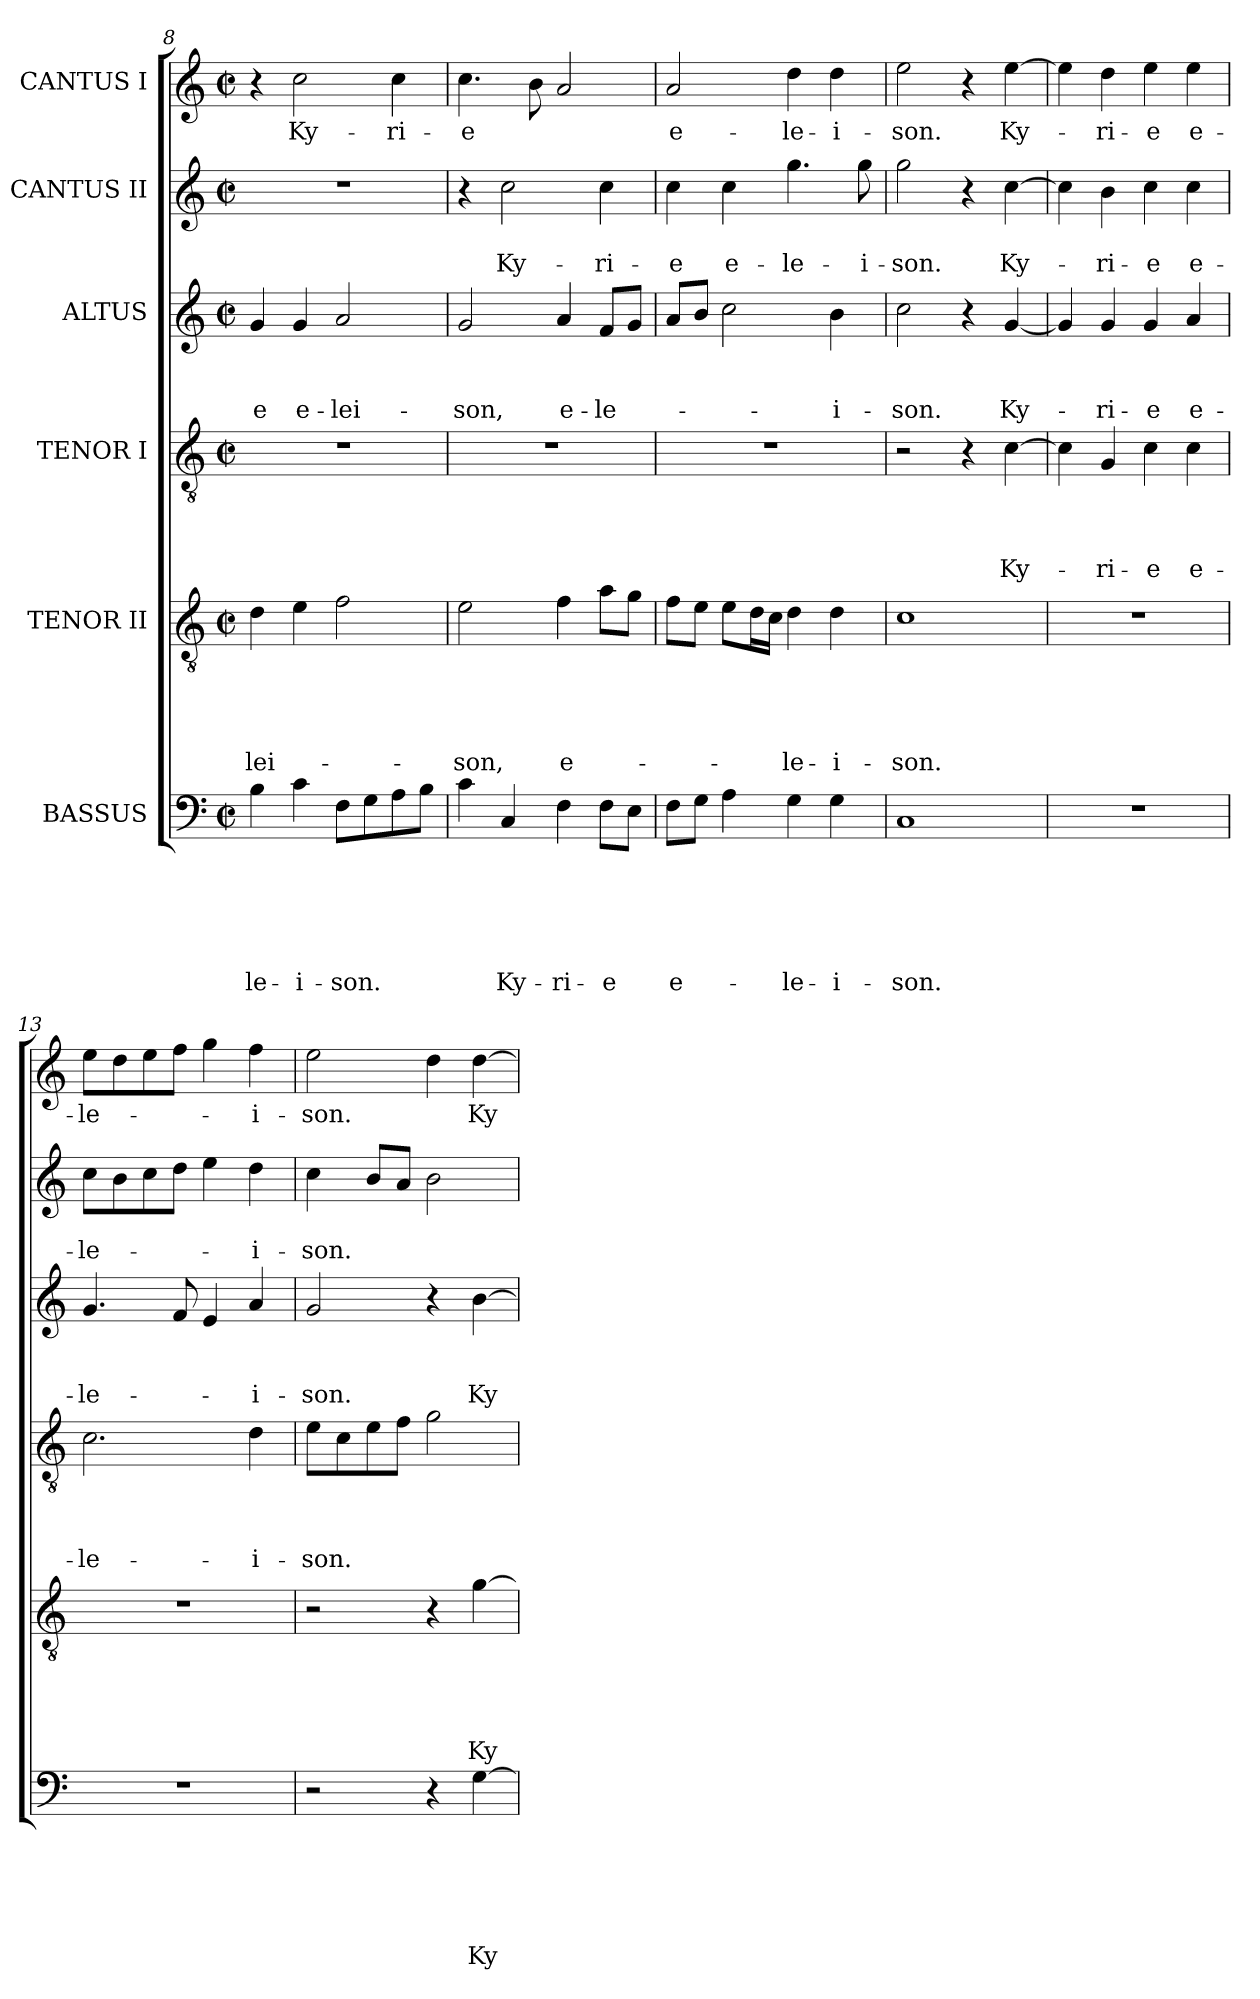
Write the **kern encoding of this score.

**kern	**text	**text	**text	**text	**text	**text	**kern	**text	**text	**text	**text	**text	**kern	**text	**text	**text	**text	**kern	**text	**text	**text	**kern	**text	**text	**kern	**text
*part6	*part6	*part6	*part6	*part6	*part6	*part6	*part5	*part5	*part5	*part5	*part5	*part5	*part4	*part4	*part4	*part4	*part4	*part3	*part3	*part3	*part3	*part2	*part2	*part2	*part1	*part1
*staff6	*staff6	*staff6	*staff6	*staff6	*staff6	*staff6	*staff5	*staff5	*staff5	*staff5	*staff5	*staff5	*staff4	*staff4	*staff4	*staff4	*staff4	*staff3	*staff3	*staff3	*staff3	*staff2	*staff2	*staff2	*staff1	*staff1
*I"BASSUS	*	*	*	*	*	*	*I"TENOR II	*	*	*	*	*	*I"TENOR I	*	*	*	*	*I"ALTUS	*	*	*	*I"CANTUS II	*	*	*I"CANTUS I	*
*clefF4	*	*	*	*	*	*	*clefGv2	*	*	*	*	*	*clefGv2	*	*	*	*	*clefG2	*	*	*	*clefG2	*	*	*clefG2	*
*k[]	*	*	*	*	*	*	*k[]	*	*	*	*	*	*k[]	*	*	*	*	*k[]	*	*	*	*k[]	*	*	*k[]	*
*C:	*	*	*	*	*	*	*C:	*	*	*	*	*	*C:	*	*	*	*	*C:	*	*	*	*C:	*	*	*C:	*
*M2/2	*	*	*	*	*	*	*M2/2	*	*	*	*	*	*M2/2	*	*	*	*	*M2/2	*	*	*	*M2/2	*	*	*M2/2	*
*met(c|)	*	*	*	*	*	*	*met(c|)	*	*	*	*	*	*met(c|)	*	*	*	*	*met(c|)	*	*	*	*met(c|)	*	*	*met(c|)	*
=8	=8	=8	=8	=8	=8	=8	=8	=8	=8	=8	=8	=8	=8	=8	=8	=8	=8	=8	=8	=8	=8	=8	=8	=8	=8	=8
4B\	.	.	.	.	.	-le-	4d\	.	.	.	.	-lei-	1r	.	.	.	.	4g/	.	.	-e	1r	.	.	4r	.
4c\	.	.	.	.	.	-i-	4e\	.	.	.	.	.	.	.	.	.	.	4g/	.	.	e-	.	.	.	2cc\	Ky-
8F\L	.	.	.	.	.	-son.	2f\	.	.	.	.	.	.	.	.	.	.	2a/	.	.	-lei-	.	.	.	.	.
8G\	.	.	.	.	.	.	.	.	.	.	.	.	.	.	.	.	.	.	.	.	.	.	.	.	.	.
8A\	.	.	.	.	.	.	.	.	.	.	.	.	.	.	.	.	.	.	.	.	.	.	.	.	4cc\	-ri-
8B\J	.	.	.	.	.	.	.	.	.	.	.	.	.	.	.	.	.	.	.	.	.	.	.	.	.	.
=9	=9	=9	=9	=9	=9	=9	=9	=9	=9	=9	=9	=9	=9	=9	=9	=9	=9	=9	=9	=9	=9	=9	=9	=9	=9	=9
4c\	.	.	.	.	.	.	2e\	.	.	.	.	-son,	1r	.	.	.	.	2g/	.	.	-son,	4r	.	.	4.cc\	-e
4C/	.	.	.	.	.	Ky-	.	.	.	.	.	.	.	.	.	.	.	.	.	.	.	2cc\	.	Ky-	.	.
.	.	.	.	.	.	.	.	.	.	.	.	.	.	.	.	.	.	.	.	.	.	.	.	.	8b\	.
4F\	.	.	.	.	.	-ri-	4f\	.	.	.	.	e-	.	.	.	.	.	4a/	.	.	e-	.	.	.	2a/	.
8F\L	.	.	.	.	.	-e	8a\L	.	.	.	.	.	.	.	.	.	.	8f/L	.	.	-le-	4cc\	.	-ri-	.	.
8E\J	.	.	.	.	.	.	8g\J	.	.	.	.	.	.	.	.	.	.	8g/J	.	.	.	.	.	.	.	.
=10	=10	=10	=10	=10	=10	=10	=10	=10	=10	=10	=10	=10	=10	=10	=10	=10	=10	=10	=10	=10	=10	=10	=10	=10	=10	=10
8F\L	.	.	.	.	.	e-	8f\L	.	.	.	.	.	1r	.	.	.	.	8a/L	.	.	.	4cc\	.	-e	2a/	e-
8G\J	.	.	.	.	.	.	8e\J	.	.	.	.	.	.	.	.	.	.	8b/J	.	.	.	.	.	.	.	.
4A\	.	.	.	.	.	.	8e\L	.	.	.	.	.	.	.	.	.	.	2cc\	.	.	.	4cc\	.	e-	.	.
.	.	.	.	.	.	.	16d\L	.	.	.	.	.	.	.	.	.	.	.	.	.	.	.	.	.	.	.
.	.	.	.	.	.	.	16c\JJ	.	.	.	.	.	.	.	.	.	.	.	.	.	.	.	.	.	.	.
4G\	.	.	.	.	.	-le-	4d\	.	.	.	.	-le-	.	.	.	.	.	.	.	.	.	4.gg\	.	-le-	4dd\	-le-
4G\	.	.	.	.	.	-i-	4d\	.	.	.	.	-i-	.	.	.	.	.	4b\	.	.	-i-	.	.	.	4dd\	-i-
.	.	.	.	.	.	.	.	.	.	.	.	.	.	.	.	.	.	.	.	.	.	8gg\	.	-i-	.	.
=11	=11	=11	=11	=11	=11	=11	=11	=11	=11	=11	=11	=11	=11	=11	=11	=11	=11	=11	=11	=11	=11	=11	=11	=11	=11	=11
1C	.	.	.	.	.	-son.	1c	.	.	.	.	-son.	2r	.	.	.	.	2cc\	.	.	-son.	2gg\	.	-son.	2ee\	-son.
.	.	.	.	.	.	.	.	.	.	.	.	.	4r	.	.	.	.	4r	.	.	.	4r	.	.	4r	.
.	.	.	.	.	.	.	.	.	.	.	.	.	[4c\	.	.	.	Ky-	[4g/	.	.	Ky-	[4cc\	.	Ky-	[4ee\	Ky-
=12	=12	=12	=12	=12	=12	=12	=12	=12	=12	=12	=12	=12	=12	=12	=12	=12	=12	=12	=12	=12	=12	=12	=12	=12	=12	=12
1r	.	.	.	.	.	.	1r	.	.	.	.	.	4c\]	.	.	.	.	4g/]	.	.	.	4cc\]	.	.	4ee\]	.
.	.	.	.	.	.	.	.	.	.	.	.	.	4G/	.	.	.	-ri-	4g/	.	.	-ri-	4b\	.	-ri-	4dd\	-ri-
.	.	.	.	.	.	.	.	.	.	.	.	.	4c\	.	.	.	-e	4g/	.	.	-e	4cc\	.	-e	4ee\	-e
.	.	.	.	.	.	.	.	.	.	.	.	.	4c\	.	.	.	e-	4a/	.	.	e-	4cc\	.	e-	4ee\	e-
=13	=13	=13	=13	=13	=13	=13	=13	=13	=13	=13	=13	=13	=13	=13	=13	=13	=13	=13	=13	=13	=13	=13	=13	=13	=13	=13
1r	.	.	.	.	.	.	1r	.	.	.	.	.	2.c\	.	.	.	-le-	4.g/	.	.	-le-	8cc\L	.	-le-	8ee\L	-le-
.	.	.	.	.	.	.	.	.	.	.	.	.	.	.	.	.	.	.	.	.	.	8b\	.	.	8dd\	.
.	.	.	.	.	.	.	.	.	.	.	.	.	.	.	.	.	.	.	.	.	.	8cc\	.	.	8ee\	.
.	.	.	.	.	.	.	.	.	.	.	.	.	.	.	.	.	.	8f/	.	.	.	8dd\J	.	.	8ff\J	.
.	.	.	.	.	.	.	.	.	.	.	.	.	.	.	.	.	.	4e/	.	.	.	4ee\	.	.	4gg\	.
.	.	.	.	.	.	.	.	.	.	.	.	.	4d\	.	.	.	-i-	4a/	.	.	-i-	4dd\	.	-i-	4ff\	-i-
!!LO:LB:g=z
=14	=14	=14	=14	=14	=14	=14	=14	=14	=14	=14	=14	=14	=14	=14	=14	=14	=14	=14	=14	=14	=14	=14	=14	=14	=14	=14
2r	.	.	.	.	.	.	2r	.	.	.	.	.	8e\L	.	.	.	-son.	2g/	.	.	-son.	4cc\	.	-son.	2ee\	-son.
.	.	.	.	.	.	.	.	.	.	.	.	.	8c\	.	.	.	.	.	.	.	.	.	.	.	.	.
.	.	.	.	.	.	.	.	.	.	.	.	.	8e\	.	.	.	.	.	.	.	.	8b/L	.	.	.	.
.	.	.	.	.	.	.	.	.	.	.	.	.	8f\J	.	.	.	.	.	.	.	.	8a/J	.	.	.	.
4r	.	.	.	.	.	.	4r	.	.	.	.	.	2g\	.	.	.	.	4r	.	.	.	2b\	.	.	4dd\	.
[4G\	.	.	.	.	.	Ky-	[4g\	.	.	.	.	Ky-	.	.	.	.	.	[4b\	.	.	Ky-	.	.	.	[4dd\	Ky-
=	=	=	=	=	=	=	=	=	=	=	=	=	=	=	=	=	=	=	=	=	=	=	=	=	=	=
*-	*-	*-	*-	*-	*-	*-	*-	*-	*-	*-	*-	*-	*-	*-	*-	*-	*-	*-	*-	*-	*-	*-	*-	*-	*-	*-
